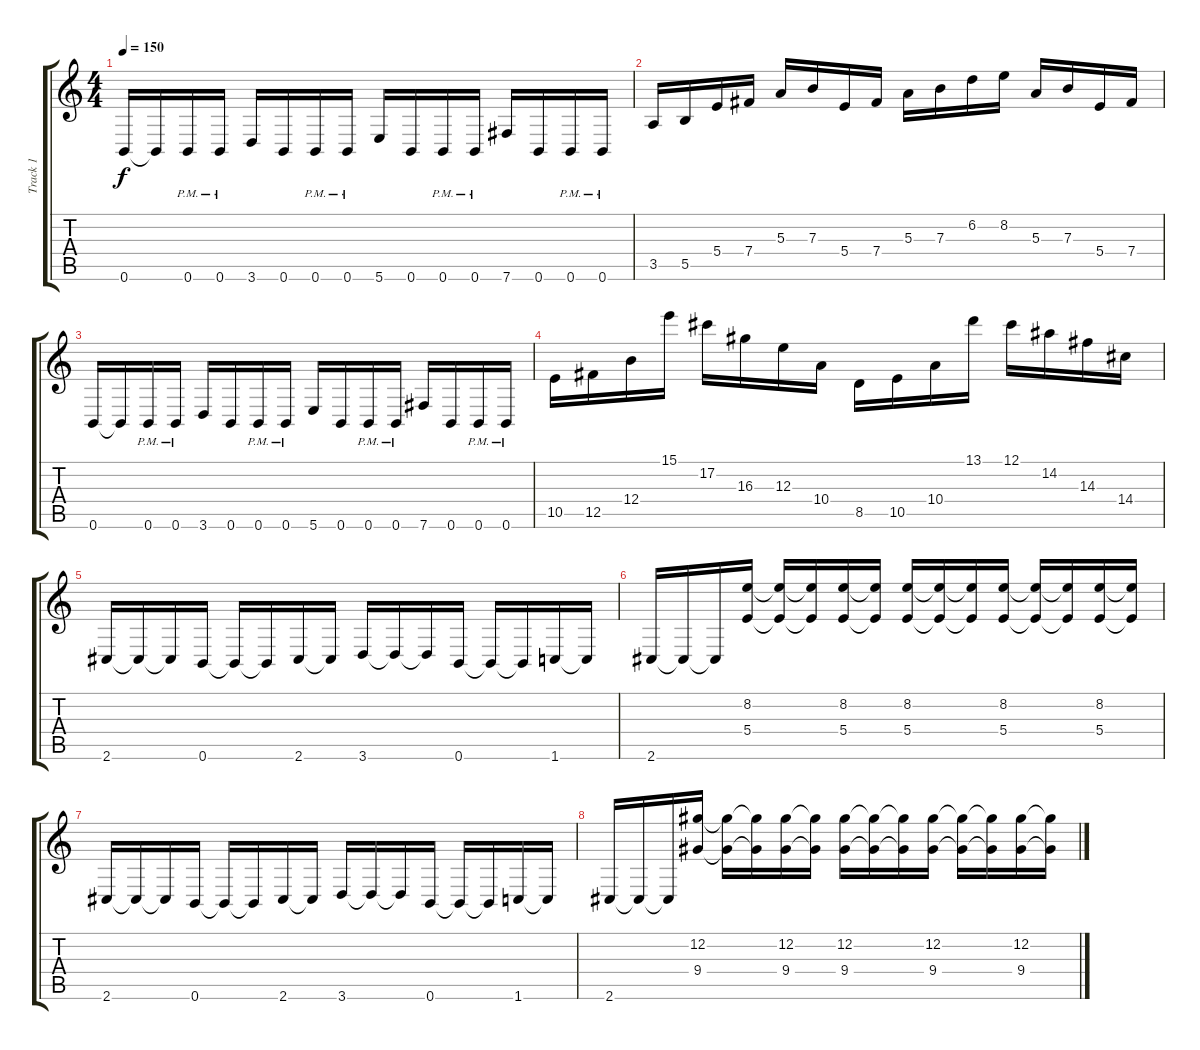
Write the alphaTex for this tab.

\track ("Track 1" "Track 1") {instrument distortionguitar}
\staff {score tabs}
\tuning (Db4 Ab3 E3 B2 Gb2 B1) {hide}
\ts (4 4)
\tempo 150
\clef g2
\ks c
0.6.16{dy f} 0.6{t}.16 0.6{pm}.16 0.6{pm}.16 3.6.16 0.6.16 0.6{pm}.16 0.6{pm}.16 5.6.16 0.6.16 0.6{pm}.16 0.6{pm}.16 7.6.16 0.6.16 0.6{pm}.16 0.6{pm}.16 |
3.5.16 5.5.16 5.4.16 7.4.16 5.3.16 7.3.16 5.4.16 7.4.16 5.3.16 7.3.16 6.2.16 8.2.16 5.3.16 7.3.16 5.4.16 7.4.16 |
0.6.16 0.6{t}.16 0.6{pm}.16 0.6{pm}.16 3.6.16 0.6.16 0.6{pm}.16 0.6{pm}.16 5.6.16 0.6.16 0.6{pm}.16 0.6{pm}.16 7.6.16 0.6.16 0.6{pm}.16 0.6{pm}.16 |
10.5.16 12.5.16 12.4.16 15.1.16 17.2.16 16.3.16 12.3.16 10.4.16 8.5.16 10.5.16 10.4.16 13.1.16 12.1.16 14.2.16 14.3.16 14.4.16 |
2.6.16 2.6{t}.16 2.6{t}.16 0.6.16 0.6{t}.16 0.6{t}.16 2.6.16 2.6{t}.16 3.6.16 3.6{t}.16 3.6{t}.16 0.6.16 0.6{t}.16 0.6{t}.16 1.6.16 1.6{t}.16 |
2.6.16 2.6{t}.16 2.6{t}.16 (8.2 5.4).16 (8.2{t} 5.4{t}).16 (8.2{t} 5.4{t}).16 (8.2 5.4).16 (8.2{t} 5.4{t}).16 (8.2 5.4).16 (8.2{t} 5.4{t}).16 (8.2{t} 5.4{t}).16 (8.2 5.4).16 (8.2{t} 5.4{t}).16 (8.2{t} 5.4{t}).16 (8.2 5.4).16 (8.2{t} 5.4{t}).16 |
2.6.16 2.6{t}.16 2.6{t}.16 0.6.16 0.6{t}.16 0.6{t}.16 2.6.16 2.6{t}.16 3.6.16 3.6{t}.16 3.6{t}.16 0.6.16 0.6{t}.16 0.6{t}.16 1.6.16 1.6{t}.16 |
2.6.16 2.6{t}.16 2.6{t}.16 (12.2 9.4).16 (12.2{t} 9.4{t}).16 (12.2{t} 9.4{t}).16 (12.2 9.4).16 (12.2{t} 9.4{t}).16 (12.2 9.4).16 (12.2{t} 9.4{t}).16 (12.2{t} 9.4{t}).16 (12.2 9.4).16 (12.2{t} 9.4{t}).16 (12.2{t} 9.4{t}).16 (12.2 9.4).16 (12.2{t} 9.4{t}).16
